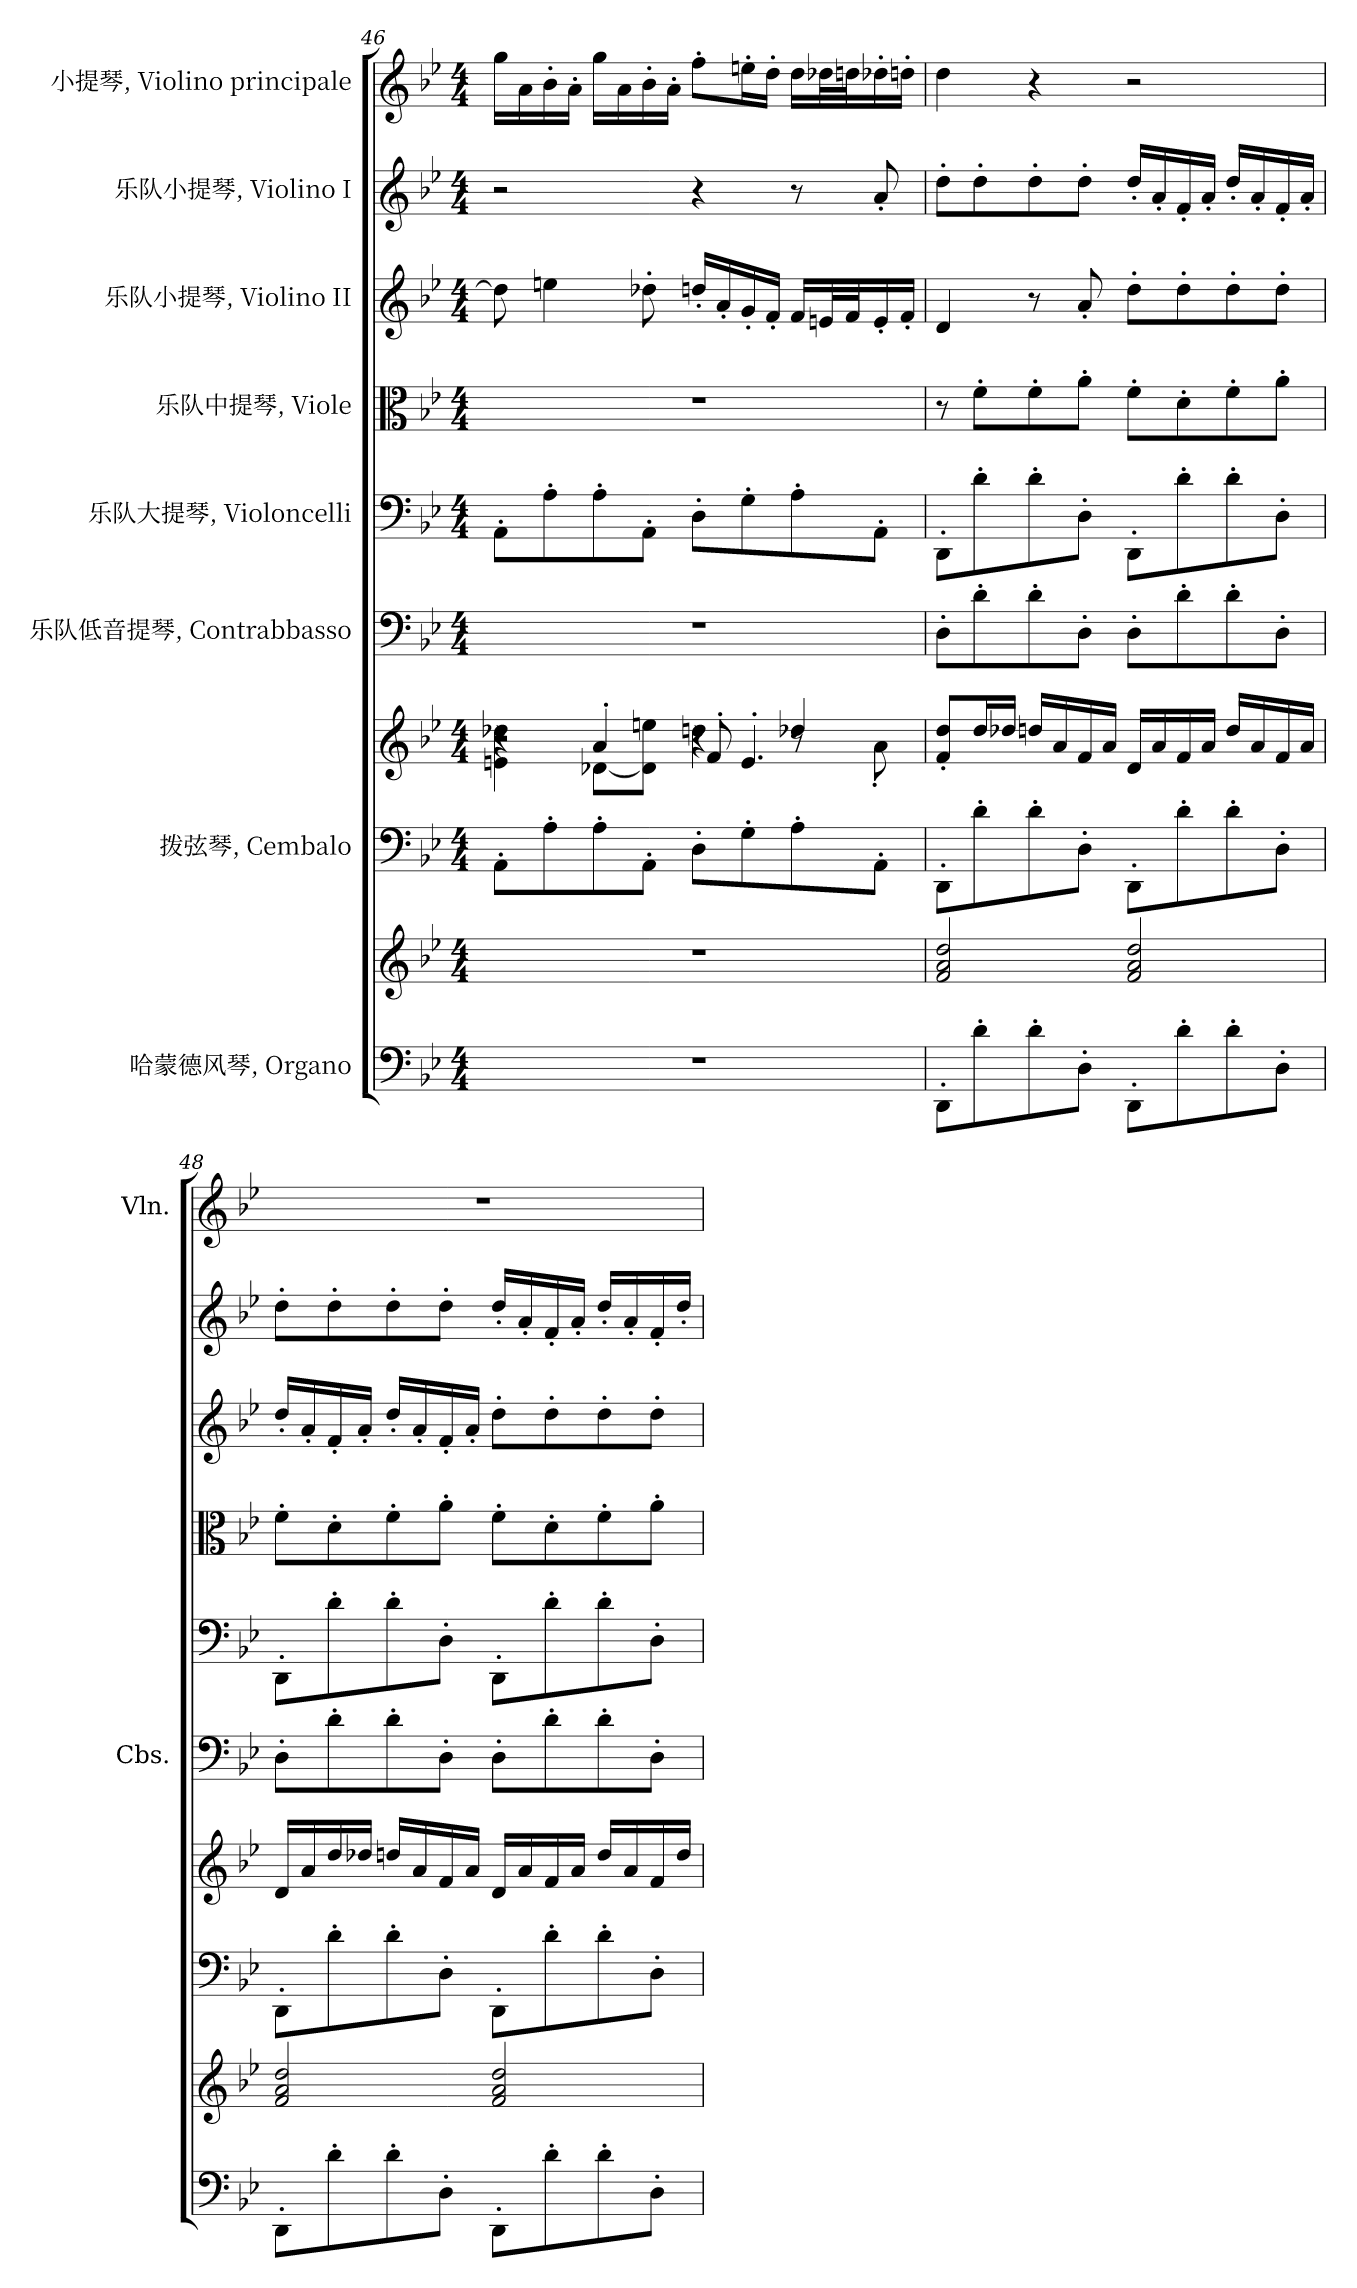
**kern	**kern	**kern	**kern	**kern	**kern	**kern	**kern	**kern	**kern
*part8	*part8	*part7	*part7	*part6	*part5	*part4	*part3	*part2	*part1
*staff10	*staff9	*staff8	*staff7	*staff6	*staff5	*staff4	*staff3	*staff2	*staff1
*I"哈蒙德风琴, Organo	*	*I"拨弦琴, Cembalo	*	*I"乐队低音提琴, Contrabbasso	*I"乐队大提琴, Violoncelli	*I"乐队中提琴, Viole	*I"乐队小提琴, Violino II	*I"乐队小提琴, Violino I	*I"小提琴, Violino principale
*	*	*	*	*I'Cbs.	*	*	*	*	*I'Vln.
!!LO:PB:g=z
*clefF4	*clefG2	*clefF4	*clefG2	*clefF4	*clefF4	*clefC3	*clefG2	*clefG2	*clefG2
*	*	*	*	*ITrd7c12	*	*	*	*	*
*k[b-e-]	*k[b-e-]	*k[b-e-]	*k[b-e-]	*k[b-e-]	*k[b-e-]	*k[b-e-]	*k[b-e-]	*k[b-e-]	*k[b-e-]
*M4/4	*M4/4	*M4/4	*M4/4	*M4/4	*M4/4	*M4/4	*M4/4	*M4/4	*M4/4
=46	=46	=46	=46	=46	=46	=46	=46	=46	=46
*	*	*	*^	*	*	*	*	*	*
*	*	*	*	*^	*	*	*	*	*	*
1r	1r	8AA'\L	2r	4en\ 4dd-X\	4r	1r	8AA'\L	1r	8dd-\]	2r	16gg\LL
.	.	.	.	.	.	.	.	.	.	.	16a\
.	.	8A'\	.	.	.	.	8A'\	.	4een\	.	16b-'\
.	.	.	.	.	.	.	.	.	.	.	16a'\JJ
.	.	8A'\	.	[8d-X\L	4a'/	.	8A'\	.	.	.	16gg\LL
.	.	.	.	.	.	.	.	.	.	.	16a\
.	.	8AA'\J	.	8d-\] 8een\J	.	.	8AA'\J	.	8dd-X'\	.	16b-'\
.	.	.	.	.	.	.	.	.	.	.	16a'\JJ
.	.	8D'\L	4r	4ddn\	8f'/	.	8D'\L	.	16ddn'/LL	4r	8ff'\L
.	.	.	.	.	.	.	.	.	16a'/	.	.
.	.	8G'\	.	.	4.e'/	.	8G'\	.	16g'/	.	16een'\L
.	.	.	.	.	.	.	.	.	16f'/JJ	.	16dd'\JJ
.	.	8A'\	4dd-X/	8r	.	.	8A'\	.	16f/LL	8r	16dd\LL
.	.	.	.	.	.	.	.	.	32en/L	.	32dd-X\L
.	.	.	.	.	.	.	.	.	32f/J	.	32ddn\J
.	.	8AA'\J	.	8a'\	.	.	8AA'\J	.	16e'/	8a'/	16dd-X'\
.	.	.	.	.	.	.	.	.	16f'/JJ	.	16ddn'\JJ
*	*	*	*v	*v	*v	*	*	*	*	*	*
=47	=47	=47	=47	=47	=47	=47	=47	=47	=47
8DD'\L	2f/ 2a/ 2dd/	8DD'\L	8f/' 8dd/'L	8DD'\L	8DD'\L	8r	4d/	8dd'\L	4dd\
8d'\	.	8d'\	16dd/L	8D'\	8d'\	8f'\L	.	8dd'\	.
.	.	.	16dd-X/JJ	.	.	.	.	.	.
8d'\	.	8d'\	16ddn/LL	8D'\	8d'\	8f'\	8r	8dd'\	4r
.	.	.	16a/	.	.	.	.	.	.
8D'\J	.	8D'\J	16f/	8DD'\J	8D'\J	8a'\J	8a'/	8dd'\J	.
.	.	.	16a/JJ	.	.	.	.	.	.
8DD'\L	2f/ 2a/ 2dd/	8DD'\L	16d/LL	8DD'\L	8DD'\L	8f'\L	8dd'\L	16dd'/LL	2r
.	.	.	16a/	.	.	.	.	16a'/	.
8d'\	.	8d'\	16f/	8D'\	8d'\	8d'\	8dd'\	16f'/	.
.	.	.	16a/JJ	.	.	.	.	16a'/JJ	.
8d'\	.	8d'\	16dd/LL	8D'\	8d'\	8f'\	8dd'\	16dd'/LL	.
.	.	.	16a/	.	.	.	.	16a'/	.
8D'\J	.	8D'\J	16f/	8DD'\J	8D'\J	8a'\J	8dd'\J	16f'/	.
.	.	.	16a/JJ	.	.	.	.	16a'/JJ	.
!!LO:PB:g=z
=48	=48	=48	=48	=48	=48	=48	=48	=48	=48
8DD'\L	2f/ 2a/ 2dd/	8DD'\L	16d/LL	8DD'\L	8DD'\L	8f'\L	16dd'/LL	8dd'\L	1r
.	.	.	16a/	.	.	.	16a'/	.	.
8d'\	.	8d'\	16dd/	8D'\	8d'\	8d'\	16f'/	8dd'\	.
.	.	.	16dd-X/JJ	.	.	.	16a'/JJ	.	.
8d'\	.	8d'\	16ddn/LL	8D'\	8d'\	8f'\	16dd'/LL	8dd'\	.
.	.	.	16a/	.	.	.	16a'/	.	.
8D'\J	.	8D'\J	16f/	8DD'\J	8D'\J	8a'\J	16f'/	8dd'\J	.
.	.	.	16a/JJ	.	.	.	16a'/JJ	.	.
8DD'\L	2f/ 2a/ 2dd/	8DD'\L	16d/LL	8DD'\L	8DD'\L	8f'\L	8dd'\L	16dd'/LL	.
.	.	.	16a/	.	.	.	.	16a'/	.
8d'\	.	8d'\	16f/	8D'\	8d'\	8d'\	8dd'\	16f'/	.
.	.	.	16a/JJ	.	.	.	.	16a'/JJ	.
8d'\	.	8d'\	16dd/LL	8D'\	8d'\	8f'\	8dd'\	16dd'/LL	.
.	.	.	16a/	.	.	.	.	16a'/	.
8D'\J	.	8D'\J	16f/	8DD'\J	8D'\J	8a'\J	8dd'\J	16f'/	.
.	.	.	16dd/JJ	.	.	.	.	16dd'/JJ	.
=	=	=	=	=	=	=	=	=	=
*-	*-	*-	*-	*-	*-	*-	*-	*-	*-
